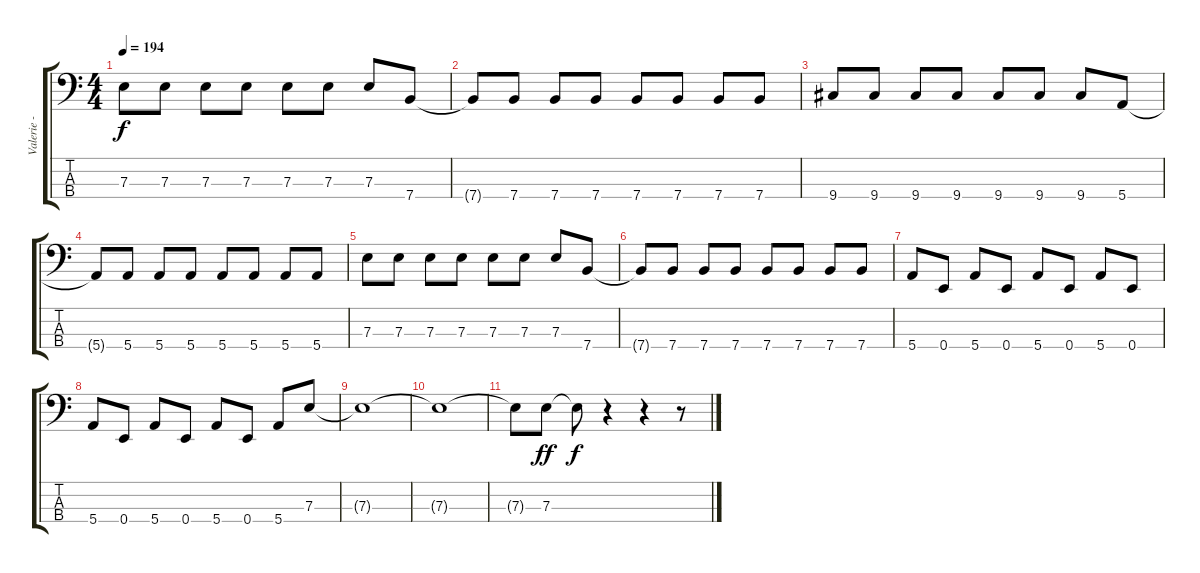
\track ("Valerie - Bass" "Valerie - ") {instrument electricbassfinger}
\staff {score tabs}
\tuning (G2 D2 A1 E1) {hide}
\ts (4 4)
\tempo 194
\clef f4
\ks c
7.3{t}.8{dy f} 7.3.8 7.3.8 7.3.8 7.3.8 7.3.8 7.3.8 7.4.8 |
7.4{t}.8 7.4.8 7.4.8 7.4.8 7.4.8 7.4.8 7.4.8 7.4.8 |
9.4.8 9.4.8 9.4.8 9.4.8 9.4.8 9.4.8 9.4.8 5.4.8 |
5.4{t}.8 5.4.8 5.4.8 5.4.8 5.4.8 5.4.8 5.4.8 5.4.8 |
7.3.8 7.3.8 7.3.8 7.3.8 7.3.8 7.3.8 7.3.8 7.4.8 |
7.4{t}.8 7.4.8 7.4.8 7.4.8 7.4.8 7.4.8 7.4.8 7.4.8 |
5.4.8 0.4.8 5.4.8 0.4.8 5.4.8 0.4.8 5.4.8 0.4.8 |
5.4.8 0.4.8 5.4.8 0.4.8 5.4.8 0.4.8 5.4.8 7.3.8 |
7.3{t}.1 |
7.3{t}.1 |
7.3{t}.8 7.3.8{dy ff} 7.3{t}.8{dy f} r.4 r.4 r.8
